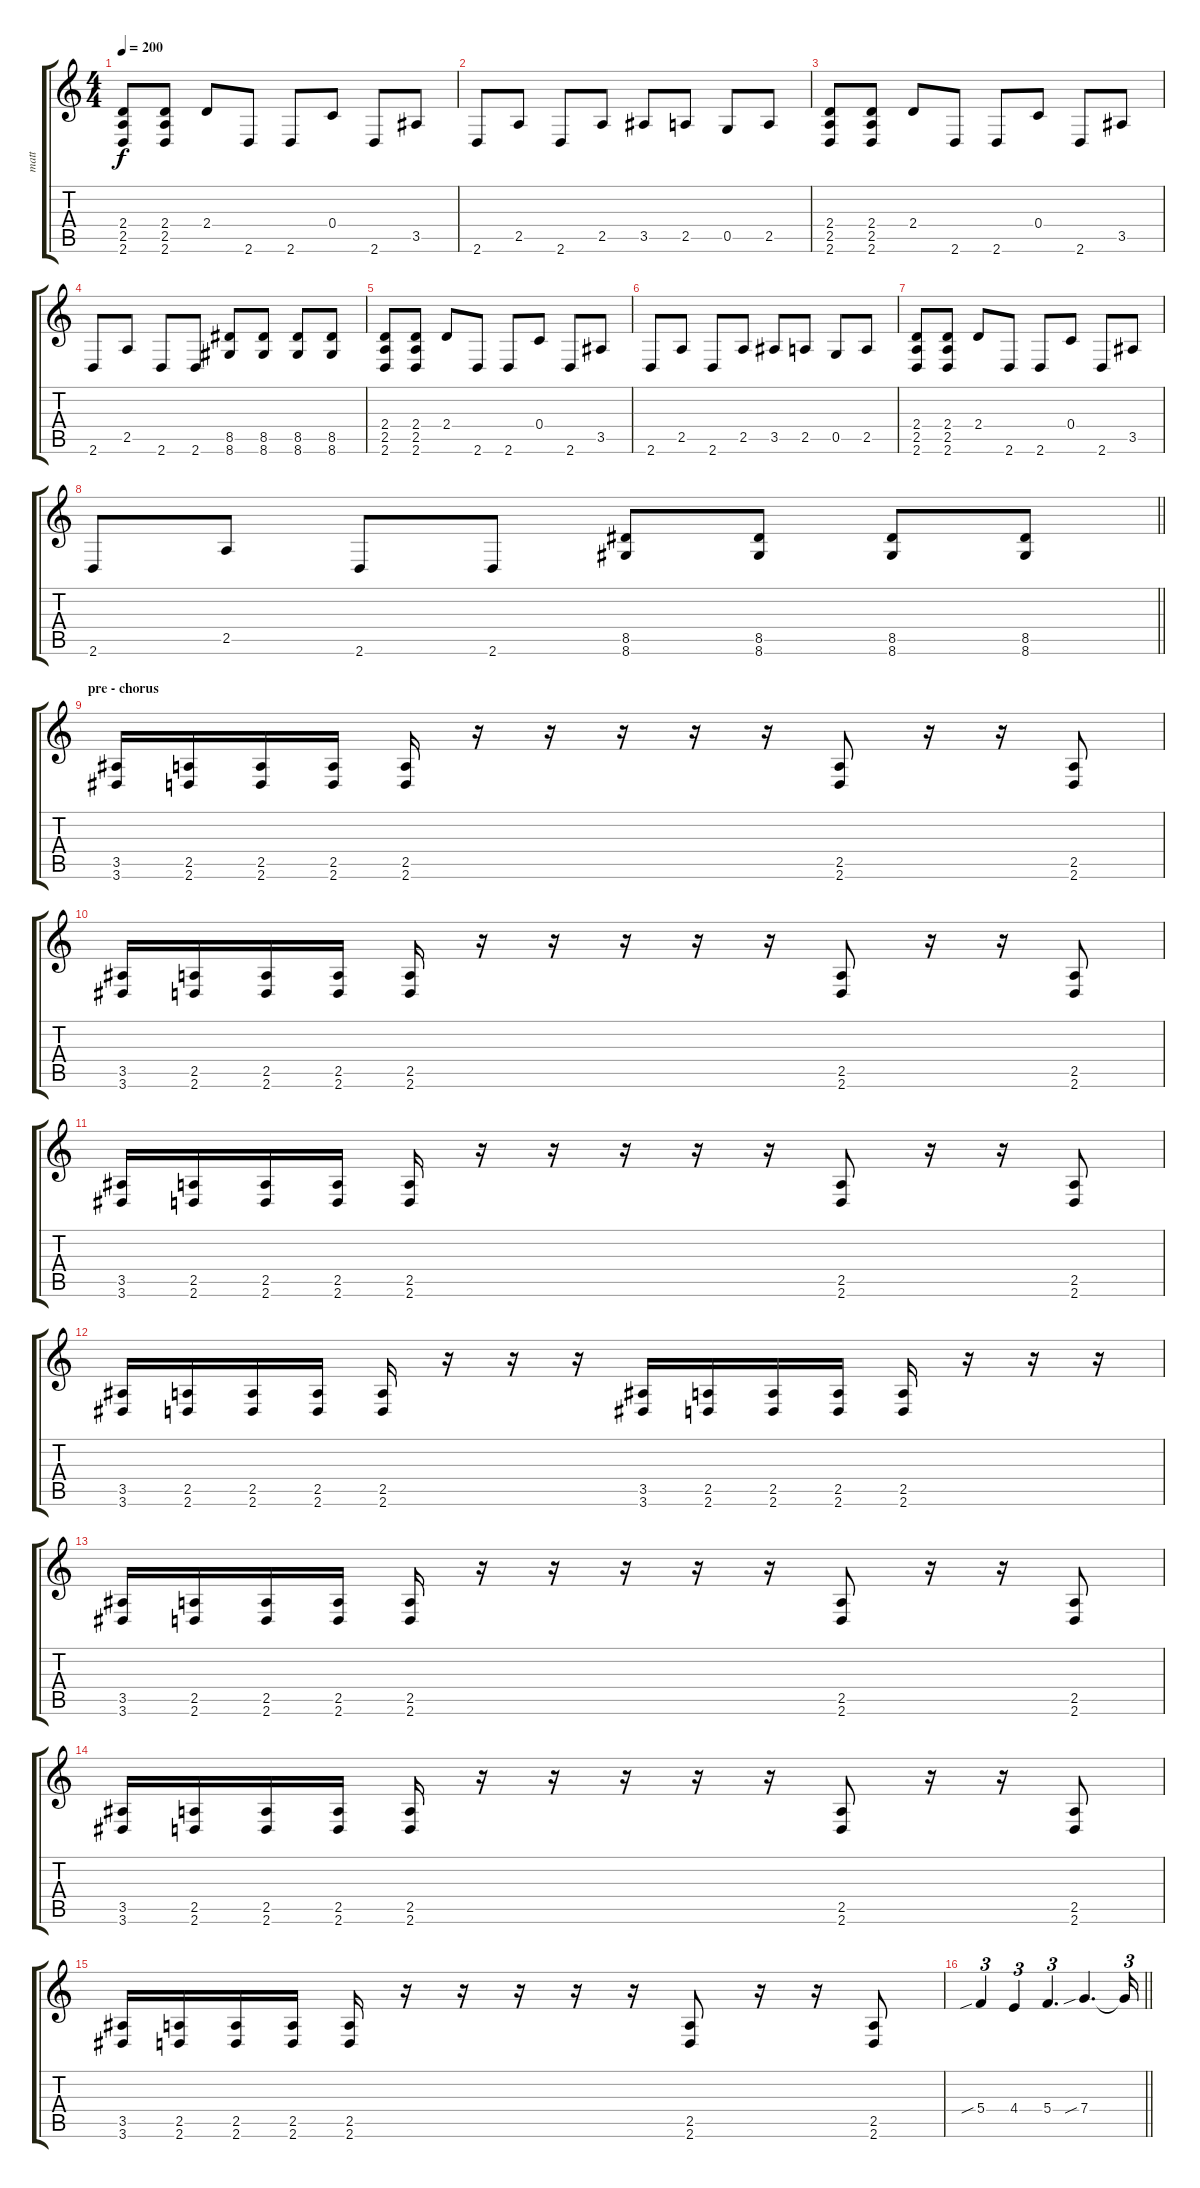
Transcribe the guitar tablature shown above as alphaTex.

\track ("matt" "matt") {instrument distortionguitar}
\staff {score tabs}
\tuning (D4 A3 F3 C3 G2 C2) {hide}
\ts (4 4)
\tempo 200
\clef g2
\ks c
(2.4 2.5 2.6).8{dy f} (2.4 2.5 2.6).8 2.4.8 2.6.8 2.6.8 0.4.8 2.6.8 3.5.8 |
2.6.8 2.5.8 2.6.8 2.5.8 3.5.8 2.5.8 0.5.8 2.5.8 |
(2.4 2.5 2.6).8 (2.4 2.5 2.6).8 2.4.8 2.6.8 2.6.8 0.4.8 2.6.8 3.5.8 |
2.6.8 2.5.8 2.6.8 2.6.8 (8.5 8.6).8 (8.5 8.6).8 (8.5 8.6).8 (8.5 8.6).8 |
(2.4 2.5 2.6).8 (2.4 2.5 2.6).8 2.4.8 2.6.8 2.6.8 0.4.8 2.6.8 3.5.8 |
2.6.8 2.5.8 2.6.8 2.5.8 3.5.8 2.5.8 0.5.8 2.5.8 |
(2.4 2.5 2.6).8 (2.4 2.5 2.6).8 2.4.8 2.6.8 2.6.8 0.4.8 2.6.8 3.5.8 |
\barLineRight lightlight
2.6.8 2.5.8 2.6.8 2.6.8 (8.5 8.6).8 (8.5 8.6).8 (8.5 8.6).8 (8.5 8.6).8 |
\section ("" "pre - chorus")
(3.5 3.6).16 (2.5 2.6).16 (2.5 2.6).16 (2.5 2.6).16 (2.5 2.6).16 r.16 r.16 r.16 r.16 r.16 (2.5 2.6).8 r.16 r.16 (2.5 2.6).8 |
(3.5 3.6).16 (2.5 2.6).16 (2.5 2.6).16 (2.5 2.6).16 (2.5 2.6).16 r.16 r.16 r.16 r.16 r.16 (2.5 2.6).8 r.16 r.16 (2.5 2.6).8 |
(3.5 3.6).16 (2.5 2.6).16 (2.5 2.6).16 (2.5 2.6).16 (2.5 2.6).16 r.16 r.16 r.16 r.16 r.16 (2.5 2.6).8 r.16 r.16 (2.5 2.6).8 |
(3.5 3.6).16 (2.5 2.6).16 (2.5 2.6).16 (2.5 2.6).16 (2.5 2.6).16 r.16 r.16 r.16 (3.5 3.6).16 (2.5 2.6).16 (2.5 2.6).16 (2.5 2.6).16 (2.5 2.6).16 r.16 r.16 r.16 |
(3.5 3.6).16 (2.5 2.6).16 (2.5 2.6).16 (2.5 2.6).16 (2.5 2.6).16 r.16 r.16 r.16 r.16 r.16 (2.5 2.6).8 r.16 r.16 (2.5 2.6).8 |
(3.5 3.6).16 (2.5 2.6).16 (2.5 2.6).16 (2.5 2.6).16 (2.5 2.6).16 r.16 r.16 r.16 r.16 r.16 (2.5 2.6).8 r.16 r.16 (2.5 2.6).8 |
(3.5 3.6).16 (2.5 2.6).16 (2.5 2.6).16 (2.5 2.6).16 (2.5 2.6).16 r.16 r.16 r.16 r.16 r.16 (2.5 2.6).8 r.16 r.16 (2.5 2.6).8 |
\barLineRight lightlight
5.4{sib}.4{tu (3 2)} 4.4.4{tu (3 2)} 5.4.4{d tu (3 2)} 7.4{sib}.4{d} 7.4{t}.16{tu (3 2)}
